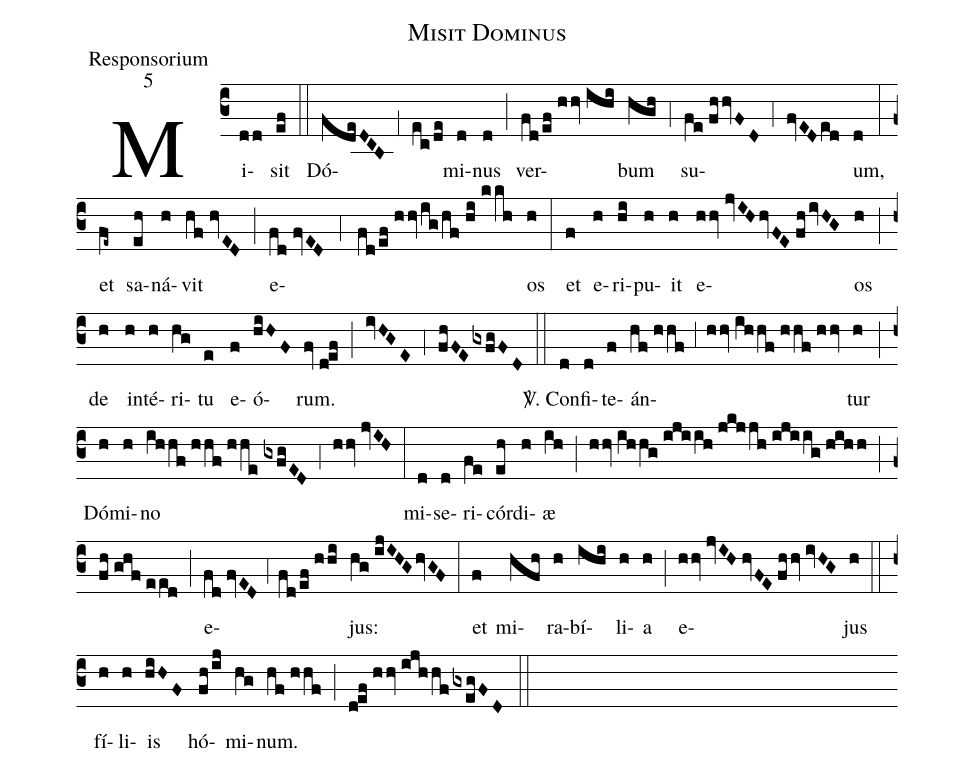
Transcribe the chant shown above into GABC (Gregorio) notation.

name:Misit Dominus;
office-part:Responsorium;
mode:5;
%%
(c3) Mi(dd)sit(ef) (::)
Dó(fdeDCB;1ec/de)mi(d)nus(d) (;) ver(fd/ef//hhv//ihi)bum(hgh) (,4) su(fe//fhhvFD;4fvED/ed)um,(d) (:)
et(fe~) sa(eh)ná(h)vit(hf//hvED) (;) e(fd//fvED;4fd/ef//hhv/ig/hf//hi//kkh)os(h) (:)
et(f) e(h)ri(hi)pu(h)it(h) e(hhv//jvIH/hvFE//fh/ivHG)os(h) (;) de(h) in(h)té(h)ri(hg)tu(e) e(f)ó(hiHF)rum.(fv//d!ef) (;) (ivHGE) (,4) (fhFE/gxfgFD) (::)

<sp>V/</sp>. Con(d)fi(d)te(f)án(hf//hhf;3hhv//ihhf//hhf//hhv)tur(h) (;) Dó(h)mi(h)no(ihhf//hhf//hhe//gxfgED) (,4) (hhv//jvIH) (:)
mi(d)se(d)ri(fe)cór(eh)di(h)æ(ih) (;) (hhv//ihhg//ijiih//jkjjh//ijiig//hihh) (;) (fh//ghf//eed) (;) e(fd//fvED;4fd/ef//hhi)jus:(hg//ijIHG/hvGF) (:)
et(f) mi(hfh)ra(h)bí(ihi)li(h)a(h) (;) e(hhv//jvIH//hvFE//fhhv//ivHG)jus(h) (::)
fí(h)li(h)is(hiHF) hó(fh/ij)mi(hg)num.(hf//hhf) (;) (d!ef//hhv//ijhhf/gxegFD) (::)
